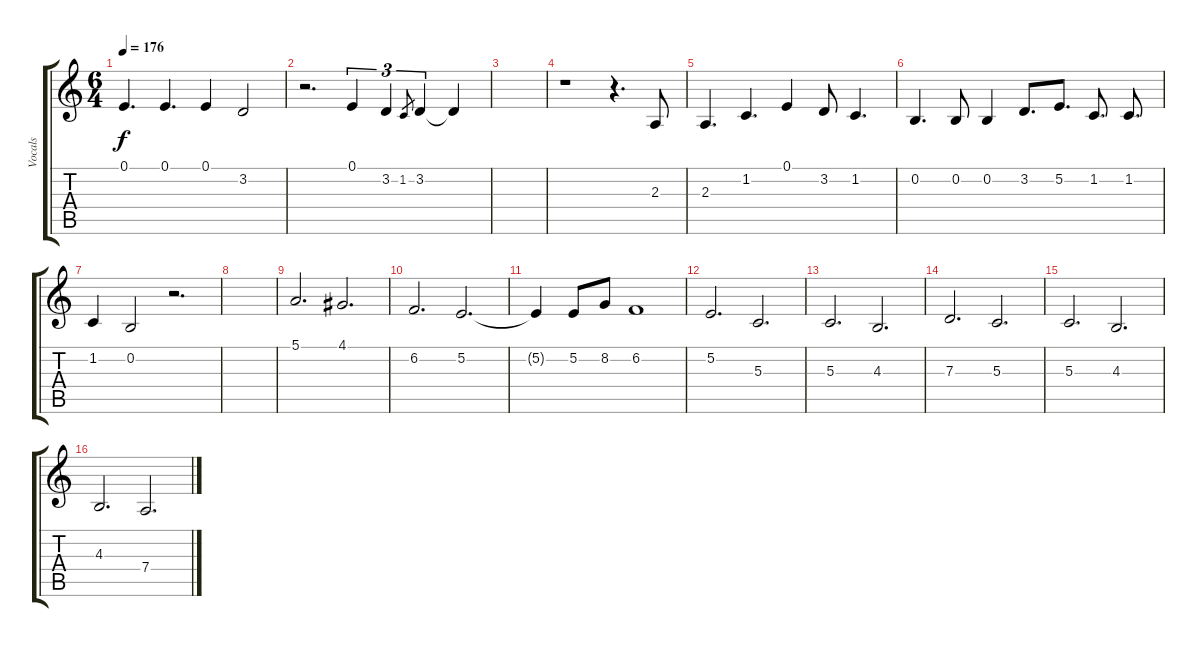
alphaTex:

\track ("Vocals" "Vocals") {instrument violin}
\staff {score tabs}
\tuning (E4 B3 G3 D3 A2 E2) {hide}
\ts (6 4)
\tempo 176
\clef g2
\ks c
0.1.4{d dy f} 0.1.4{d} 0.1.4 3.2.2 |
r.2{d} 0.1.4{tu (3 2)} 3.2.4{tu (3 2)} 1.2.8{gr} 3.2.4{tu (3 2)} 3.2{t}.4 |
|
r.1 r.4{d} 2.3.8 |
2.3.4{d} 1.2.4{d} 0.1.4 3.2.8 1.2.4{d} |
0.2.4{d} 0.2.8 0.2.4 3.2.8{d} 5.2.8{d} 1.2.8{d} 1.2.8{d} |
1.2.4 0.2.2 r.2{d} |
|
5.1.2{d} 4.1.2{d} |
6.2.2{d} 5.2.2{d} |
5.2{t}.4 5.2.8 8.2.8 6.2.1 |
5.2.2{d} 5.3.2{d} |
5.3.2{d} 4.3.2{d} |
7.3.2{d} 5.3.2{d} |
5.3.2{d} 4.3.2{d} |
4.3.2{d} 7.4.2{d}
